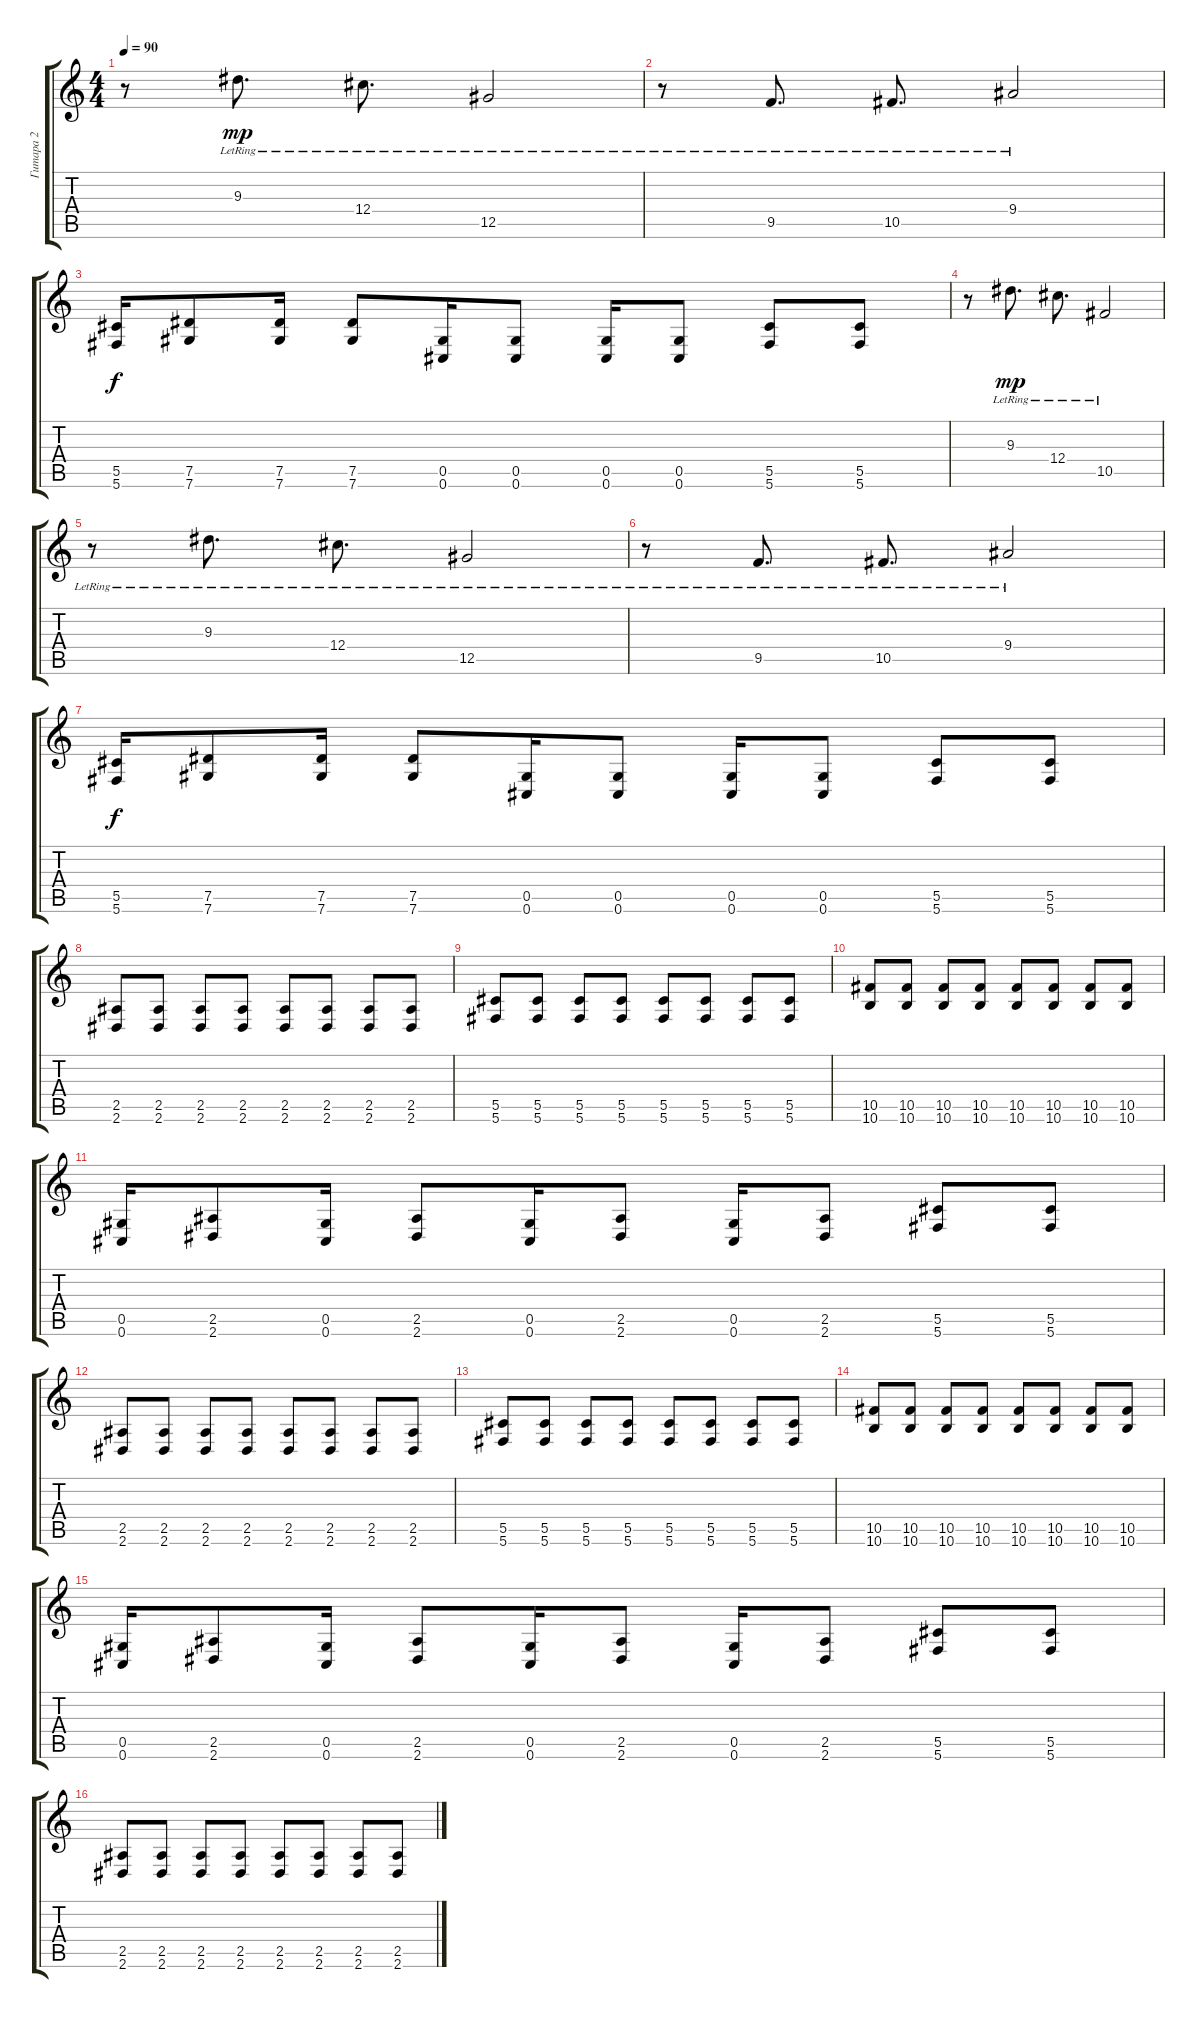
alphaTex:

\track ("Гитара 2" "Гитара 2") {instrument overdrivenguitar}
\staff {score tabs}
\tuning (Eb4 Bb3 Gb3 Db3 Ab2 Db2) {hide}
\ts (4 4)
\tempo 90
\clef g2
\ks c
r.8{dy mp} 9.3{lr}.8{d} 12.4{lr}.8{d} 12.5{lr}.2 |
r.8 9.5{lr}.8{d} 10.5{lr}.8{d} 9.4{lr}.2 |
(5.5 5.6).16{dy f balance 12 instrument overdrivenguitar} (7.5 7.6).8 (7.5 7.6).16 (7.5 7.6).8 (0.5 0.6).16 (0.5 0.6).8 (0.5 0.6).16 (0.5 0.6).8 (5.5 5.6).8 (5.5 5.6).8 |
r.8 9.3{lr}.8{d dy mp instrument electricguitarclean} 12.4{lr}.8{d} 10.5{lr}.2 |
r.8 9.3{lr}.8{d} 12.4{lr}.8{d} 12.5{lr}.2 |
r.8 9.5{lr}.8{d} 10.5{lr}.8{d} 9.4{lr}.2 |
(5.5 5.6).16{dy f balance 12 instrument overdrivenguitar} (7.5 7.6).8 (7.5 7.6).16 (7.5 7.6).8 (0.5 0.6).16 (0.5 0.6).8 (0.5 0.6).16 (0.5 0.6).8 (5.5 5.6).8 (5.5 5.6).8 |
(2.5 2.6).8 (2.5 2.6).8 (2.5 2.6).8 (2.5 2.6).8 (2.5 2.6).8 (2.5 2.6).8 (2.5 2.6).8 (2.5 2.6).8 |
(5.5 5.6).8 (5.5 5.6).8 (5.5 5.6).8 (5.5 5.6).8 (5.5 5.6).8 (5.5 5.6).8 (5.5 5.6).8 (5.5 5.6).8 |
(10.5 10.6).8 (10.5 10.6).8 (10.5 10.6).8 (10.5 10.6).8 (10.5 10.6).8 (10.5 10.6).8 (10.5 10.6).8 (10.5 10.6).8 |
(0.5 0.6).16 (2.5 2.6).8 (0.5 0.6).16 (2.5 2.6).8 (0.5 0.6).16 (2.5 2.6).8 (0.5 0.6).16 (2.5 2.6).8 (5.5 5.6).8 (5.5 5.6).8 |
(2.5 2.6).8 (2.5 2.6).8 (2.5 2.6).8 (2.5 2.6).8 (2.5 2.6).8 (2.5 2.6).8 (2.5 2.6).8 (2.5 2.6).8 |
(5.5 5.6).8 (5.5 5.6).8 (5.5 5.6).8 (5.5 5.6).8 (5.5 5.6).8 (5.5 5.6).8 (5.5 5.6).8 (5.5 5.6).8 |
(10.5 10.6).8 (10.5 10.6).8 (10.5 10.6).8 (10.5 10.6).8 (10.5 10.6).8 (10.5 10.6).8 (10.5 10.6).8 (10.5 10.6).8 |
(0.5 0.6).16 (2.5 2.6).8 (0.5 0.6).16 (2.5 2.6).8 (0.5 0.6).16 (2.5 2.6).8 (0.5 0.6).16 (2.5 2.6).8 (5.5 5.6).8 (5.5 5.6).8 |
(2.5 2.6).8 (2.5 2.6).8 (2.5 2.6).8 (2.5 2.6).8 (2.5 2.6).8 (2.5 2.6).8 (2.5 2.6).8 (2.5 2.6).8
